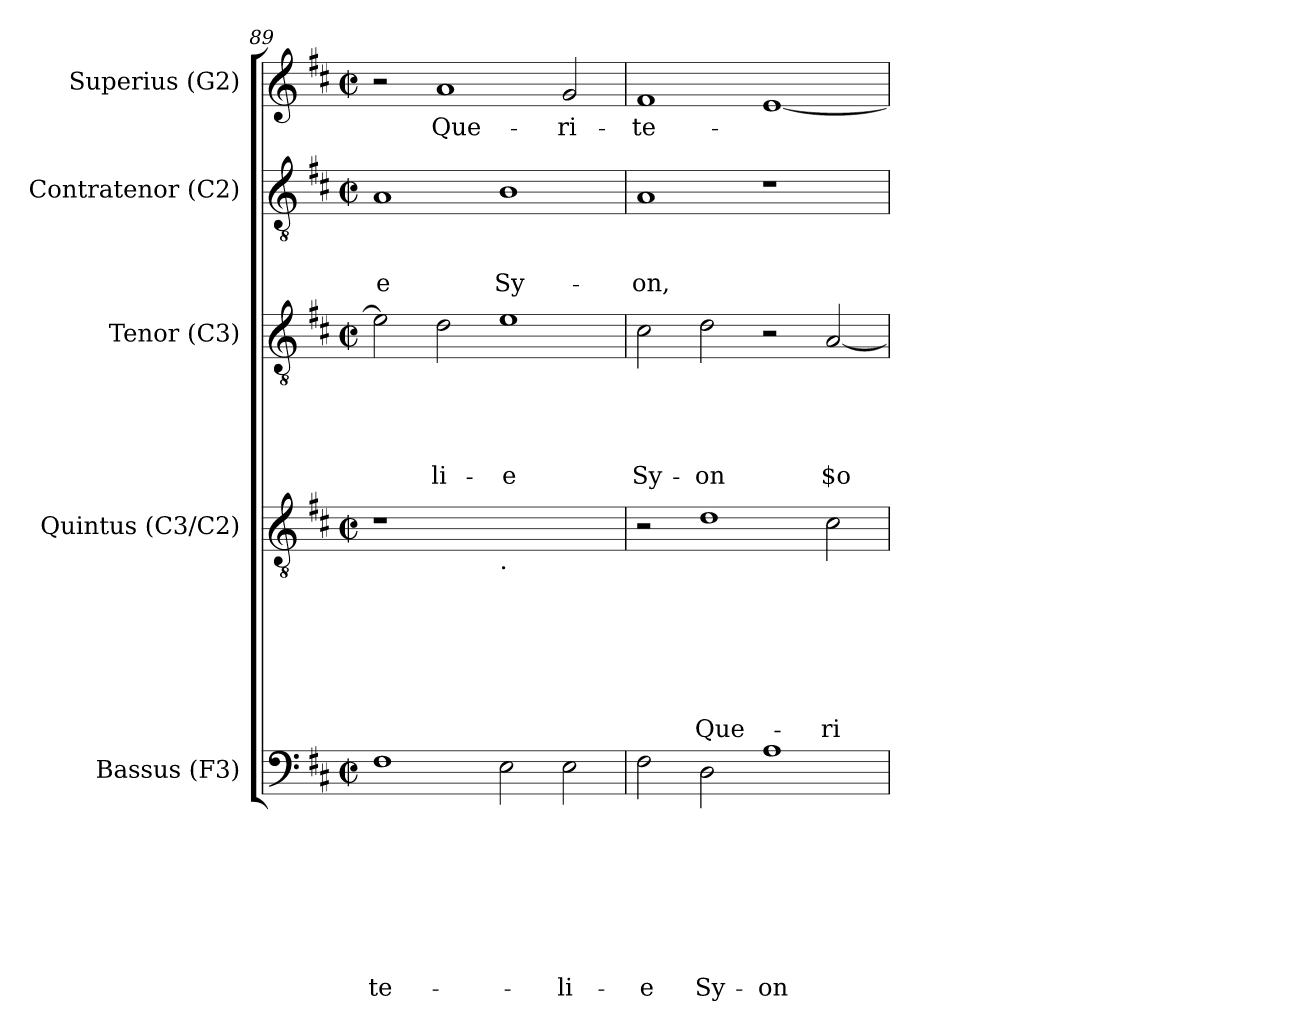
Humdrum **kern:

**kern	**text	**text	**text	**text	**text	**text	**text	**text	**kern	**text	**text	**text	**text	**text	**text	**text	**kern	**text	**text	**text	**text	**text	**kern	**text	**text	**text	**kern	**text
*part5	*part5	*part5	*part5	*part5	*part5	*part5	*part5	*part5	*part4	*part4	*part4	*part4	*part4	*part4	*part4	*part4	*part3	*part3	*part3	*part3	*part3	*part3	*part2	*part2	*part2	*part2	*part1	*part1
*staff5	*staff5	*staff5	*staff5	*staff5	*staff5	*staff5	*staff5	*staff5	*staff4	*staff4	*staff4	*staff4	*staff4	*staff4	*staff4	*staff4	*staff3	*staff3	*staff3	*staff3	*staff3	*staff3	*staff2	*staff2	*staff2	*staff2	*staff1	*staff1
*I"Bassus (F3)	*	*	*	*	*	*	*	*	*I"Quintus (C3/C2)	*	*	*	*	*	*	*	*I"Tenor (C3)	*	*	*	*	*	*I"Contratenor (C2)	*	*	*	*I"Superius (G2)	*
*I'B.	*	*	*	*	*	*	*	*	*I'Q.	*	*	*	*	*	*	*	*I'T.	*	*	*	*	*	*I'Ct.	*	*	*	*I'S.	*
*clefF4	*	*	*	*	*	*	*	*	*clefGv2	*	*	*	*	*	*	*	*clefGv2	*	*	*	*	*	*clefGv2	*	*	*	*clefG2	*
*k[f#c#]	*	*	*	*	*	*	*	*	*k[f#c#]	*	*	*	*	*	*	*	*k[f#c#]	*	*	*	*	*	*k[f#c#]	*	*	*	*k[f#c#]	*
*D:	*	*	*	*	*	*	*	*	*D:	*	*	*	*	*	*	*	*D:	*	*	*	*	*	*D:	*	*	*	*D:	*
*M2/2	*	*	*	*	*	*	*	*	*M2/2	*	*	*	*	*	*	*	*M2/2	*	*	*	*	*	*M2/2	*	*	*	*M2/2	*
*met(c|)	*	*	*	*	*	*	*	*	*met(c|)	*	*	*	*	*	*	*	*met(c|)	*	*	*	*	*	*met(c|)	*	*	*	*met(c|)	*
=89	=89	=89	=89	=89	=89	=89	=89	=89	=89	=89	=89	=89	=89	=89	=89	=89	=89	=89	=89	=89	=89	=89	=89	=89	=89	=89	=89	=89
!	!	!	!	!	!	!	!	!LO:LY:b	!	!	!	!	!	!	!	!	!	!	!	!	!	!	!	!	!	!LO:LY:b:rj	!	!
1F#	.	.	.	.	.	.	.	-te-	1r	.	.	.	.	.	.	.	2e\]	.	.	.	.	.	1A	.	.	-e	2r	.
!	!	!	!	!	!	!	!	!	!	!	!	!	!	!	!	!	!	!	!	!	!	!LO:LY:b	!	!	!	!	!	!LO:LY:b
.	.	.	.	.	.	.	.	.	.	.	.	.	.	.	.	.	2d\	.	.	.	.	-li-	.	.	.	.	1a	Que-
!	!	!	!	!	!	!	!	!	!LO:TX:b:t=.	!	!	!	!	!	!	!	!	!	!	!	!	!	!	!	!	!	!	!
!	!	!	!	!	!	!	!	!	!	!	!	!	!	!	!	!	!	!	!	!	!	!LO:LY:b:rj	!	!	!	!LO:LY:b	!	!
2E\	.	.	.	.	.	.	.	.	1ryy	.	.	.	.	.	.	.	1e	.	.	.	.	-e	1B	.	.	Sy-	.	.
!	!	!	!	!	!	!	!	!LO:LY:b	!	!	!	!	!	!	!	!	!	!	!	!	!	!	!	!	!	!	!	!LO:LY:b
2E\	.	.	.	.	.	.	.	-li-	.	.	.	.	.	.	.	.	.	.	.	.	.	.	.	.	.	.	2g/	-ri-
=90	=90	=90	=90	=90	=90	=90	=90	=90	=90	=90	=90	=90	=90	=90	=90	=90	=90	=90	=90	=90	=90	=90	=90	=90	=90	=90	=90	=90
!	!	!	!	!	!	!	!	!LO:LY:b	!	!	!	!	!	!	!	!	!	!	!	!	!	!LO:LY:b	!	!	!	!LO:LY:b	!	!LO:LY:b
2F#\	.	.	.	.	.	.	.	-e	2r	.	.	.	.	.	.	.	2c#\	.	.	.	.	Sy-	1A	.	.	-on,	1f#	-te-
!	!	!	!	!	!	!	!	!LO:LY:b	!	!	!	!	!	!	!	!LO:LY:b	!	!	!	!	!	!LO:LY:b	!	!	!	!	!	!
2D\	.	.	.	.	.	.	.	Sy-	1d	.	.	.	.	.	.	Que-	2d\	.	.	.	.	-on	.	.	.	.	.	.
!	!	!	!	!	!	!	!	!LO:LY:b	!	!	!	!	!	!	!	!	!	!	!	!	!	!	!	!	!	!	!	!
1A	.	.	.	.	.	.	.	-on	.	.	.	.	.	.	.	.	2r	.	.	.	.	.	1r	.	.	.	[<1e	.
!	!	!	!	!	!	!	!	!	!	!	!	!	!	!	!	!LO:LY:b	!	!	!	!	!	!LO:LY:b	!	!	!	!	!	!
.	.	.	.	.	.	.	.	.	2c#\	.	.	.	.	.	.	-ri-	[<2A/	.	.	.	.	$o-	.	.	.	.	.	.
=	=	=	=	=	=	=	=	=	=	=	=	=	=	=	=	=	=	=	=	=	=	=	=	=	=	=	=	=
*-	*-	*-	*-	*-	*-	*-	*-	*-	*-	*-	*-	*-	*-	*-	*-	*-	*-	*-	*-	*-	*-	*-	*-	*-	*-	*-	*-	*-
